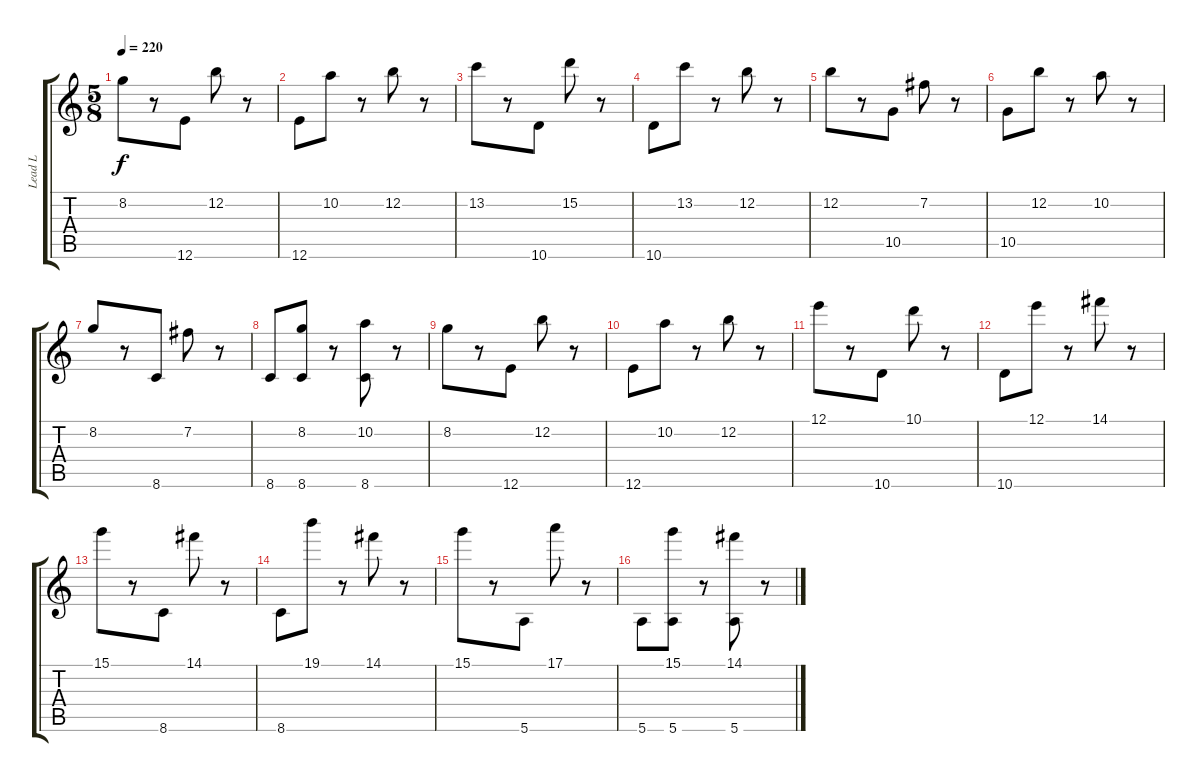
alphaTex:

\track ("Lead L" "Lead L") {instrument distortionguitar}
\staff {score tabs}
\tuning (E4 B3 G3 D3 A2 E2) {hide}
\ts (5 8)
\tempo 220
\clef g2
\ks c
8.2.8{dy f} r.8 12.6.8 12.2.8 r.8 |
12.6.8 10.2.8 r.8 12.2.8 r.8 |
13.2.8 r.8 10.6.8 15.2.8 r.8 |
10.6.8 13.2.8 r.8 12.2.8 r.8 |
12.2.8 r.8 10.5.8 7.2.8 r.8 |
10.5.8 12.2.8 r.8 10.2.8 r.8 |
8.2.8 r.8 8.6.8 7.2.8 r.8 |
8.6.8 (8.2 8.6).8 r.8 (10.2 8.6).8 r.8 |
8.2.8 r.8 12.6.8 12.2.8 r.8 |
12.6.8 10.2.8 r.8 12.2.8 r.8 |
12.1.8 r.8 10.6.8 10.1.8 r.8 |
10.6.8 12.1.8 r.8 14.1.8 r.8 |
15.1.8 r.8 8.6.8 14.1.8 r.8 |
8.6.8 19.1.8 r.8 14.1.8 r.8 |
15.1.8 r.8 5.6.8 17.1.8 r.8 |
5.6.8 (15.1 5.6).8 r.8 (14.1 5.6).8 r.8
